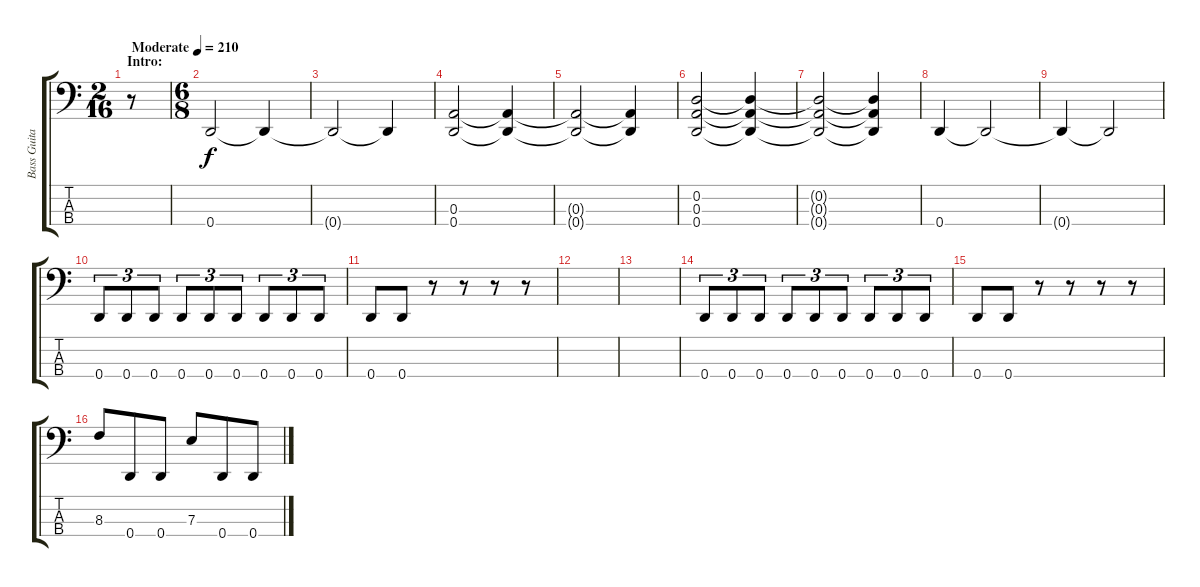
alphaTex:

\track ("Bass Guitar" "Bass Guita") {instrument electricbasspick}
\staff {score tabs}
\tuning (G2 D2 A1 D1) {hide}
\ts (2 16)
\section ("" "Intro:")
\tempo (210 "Moderate")
\clef f4
\ks c
r.8{dy f instrument electricbasspick} |
\ts (6 8)
0.4.2 0.4{t}.4 |
0.4{t}.2 0.4{t}.4 |
(0.3 0.4).2 (0.3{t} 0.4{t}).4 |
(0.3{t} 0.4{t}).2 (0.3{t} 0.4{t}).4 |
(0.2 0.3 0.4).2 (0.2{t} 0.3{t} 0.4{t}).4 |
(0.2{t} 0.3{t} 0.4{t}).2 (0.2{t} 0.3{t} 0.4{t}).4 |
0.4.4 0.4{t}.2 |
0.4{t}.4 0.4{t}.2 |
0.4.8{tu (3 2)} 0.4.8{tu (3 2)} 0.4.8{tu (3 2)} 0.4.8{tu (3 2)} 0.4.8{tu (3 2)} 0.4.8{tu (3 2)} 0.4.8{tu (3 2)} 0.4.8{tu (3 2)} 0.4.8{tu (3 2)} |
0.4.8 0.4.8 r.8 r.8 r.8 r.8 |
|
|
0.4.8{tu (3 2)} 0.4.8{tu (3 2)} 0.4.8{tu (3 2)} 0.4.8{tu (3 2)} 0.4.8{tu (3 2)} 0.4.8{tu (3 2)} 0.4.8{tu (3 2)} 0.4.8{tu (3 2)} 0.4.8{tu (3 2)} |
0.4.8 0.4.8 r.8 r.8 r.8 r.8 |
8.3.8 0.4.8 0.4.8 7.3.8 0.4.8 0.4.8
